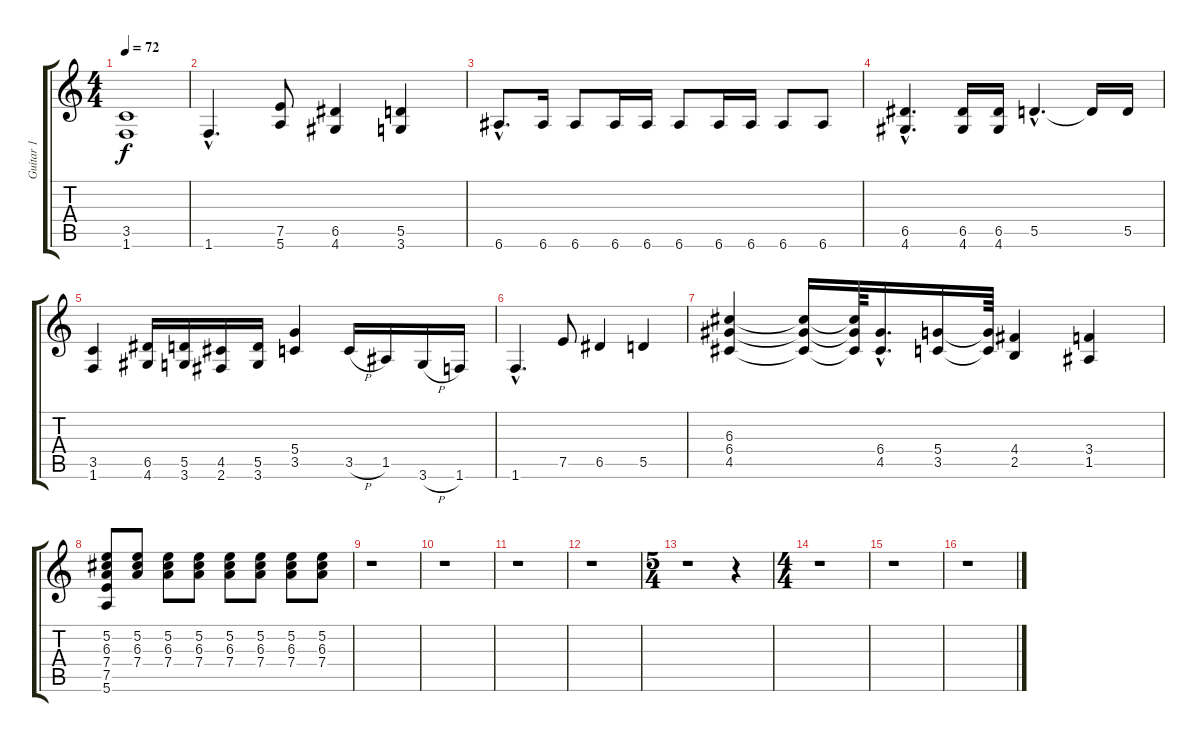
\track ("Guitar 1" "Guitar 1") {instrument overdrivenguitar}
\staff {score tabs}
\tuning (E4 B3 G3 D3 A2 E2) {hide}
\ts (4 4)
\tempo 72
\clef g2
\ks c
(3.5 1.6).1{dy f} |
1.6{hac}.4{d} (7.5 5.6).8 (6.5 4.6).4 (5.5 3.6).4 |
6.6{hac}.8{d} 6.6.16 6.6.8 6.6.16 6.6.16 6.6.8 6.6.16 6.6.16 6.6.8 6.6.8 |
(6.5{hac} 4.6{hac}).4{d} (6.5 4.6).16 (6.5 4.6).16 5.5{hac}.4{d} 5.5{t}.16 5.5.16 |
(3.5 1.6).4 (6.5 4.6).16 (5.5 3.6).16 (4.5 2.6).16 (5.5 3.6).16 (5.4 3.5).4 3.5{h}.16 1.5.16 3.6{h}.16 1.6.16 |
1.6{hac}.4{d} 7.5.8 6.5.4 5.5.4 |
(6.3 6.4 4.5).4 (6.3{t} 6.4{t} 4.5{t}).16 (6.3{t} 6.4{t} 4.5{t}).64 (6.4{hac} 4.5{hac}).16{d} (5.4 3.5).16 (5.4{t} 3.5{t}).64 (4.4 2.5).4 (3.4 1.5).4 |
(5.2 6.3 7.4 7.5 5.6).8 (5.2 6.3 7.4).8 (5.2 6.3 7.4).8 (5.2 6.3 7.4).8 (5.2 6.3 7.4).8 (5.2 6.3 7.4).8 (5.2 6.3 7.4).8 (5.2 6.3 7.4).8 |
r.1 |
r.1 |
r.1 |
r.1 |
\ts (5 4)
r.1 r.4 |
\ts (4 4)
r.1 |
r.1 |
r.1
